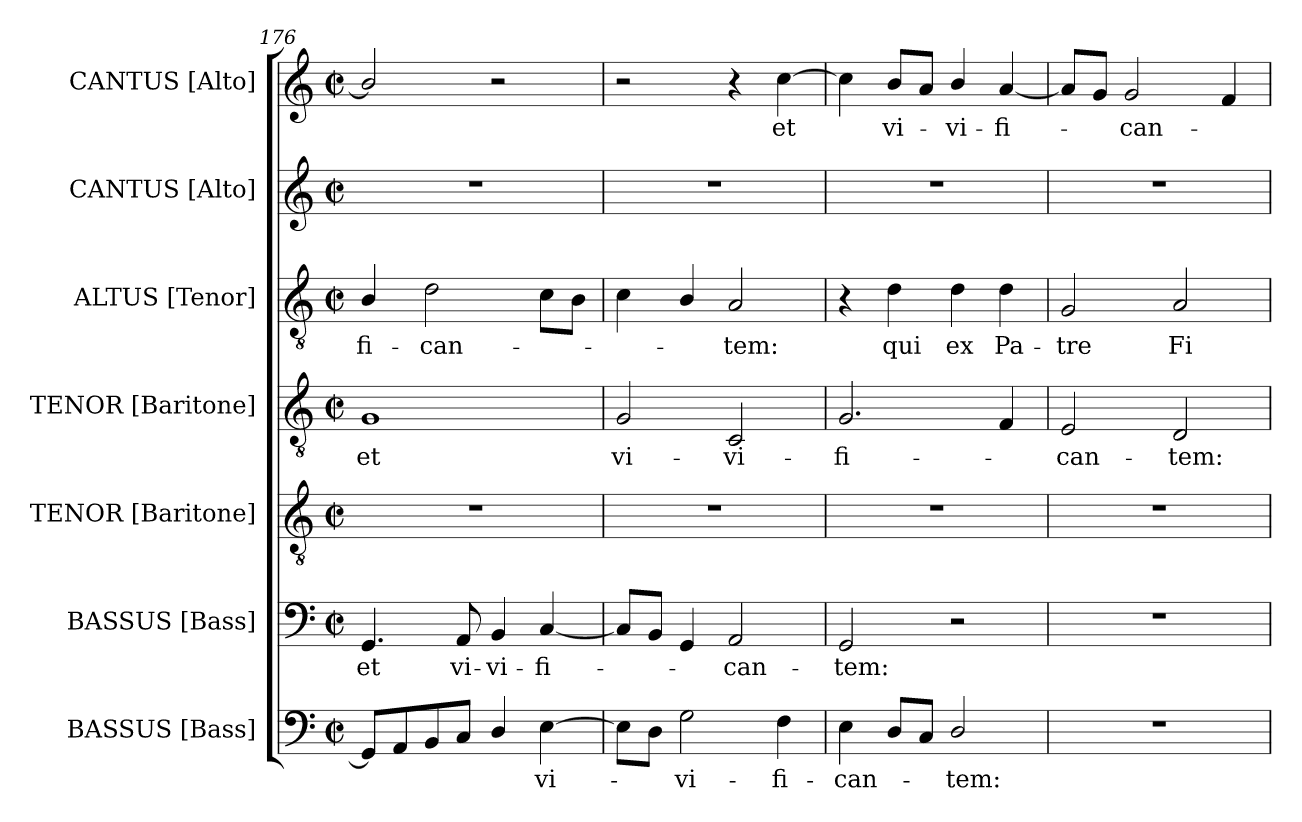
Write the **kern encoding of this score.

**kern	**text	**kern	**text	**kern	**kern	**text	**kern	**text	**kern	**kern	**text
*part7	*part7	*part6	*part6	*part5	*part4	*part4	*part3	*part3	*part2	*part1	*part1
*staff7	*staff7	*staff6	*staff6	*staff5	*staff4	*staff4	*staff3	*staff3	*staff2	*staff1	*staff1
*I"BASSUS [Bass]	*	*I"BASSUS [Bass]	*	*I"TENOR [Baritone]	*I"TENOR [Baritone]	*	*I"ALTUS [Tenor]	*	*I"CANTUS [Alto]	*I"CANTUS [Alto]	*
*I'B.	*	*I'B.	*	*I'Bar.	*I'Bar.	*	*I'T.	*	*I'A.	*I'A.	*
*clefF4	*	*clefF4	*	*clefGv2	*clefGv2	*	*clefGv2	*	*clefG2	*clefG2	*
*	*	*	*	*ITrd7c12	*ITrd7c12	*	*ITrd7c12	*	*	*	*
*k[]	*	*k[]	*	*k[]	*k[]	*	*k[]	*	*k[]	*k[]	*
*C:	*	*C:	*	*C:	*C:	*	*C:	*	*C:	*C:	*
*M2/2	*	*M2/2	*	*M2/2	*M2/2	*	*M2/2	*	*M2/2	*M2/2	*
*met(c|)	*	*met(c|)	*	*met(c|)	*met(c|)	*	*met(c|)	*	*met(c|)	*met(c|)	*
=176	=176	=176	=176	=176	=176	=176	=176	=176	=176	=176	=176
!	!	!	!LO:LY:b:color=#000000	!	!	!	!	!	!	!	!
!	!	!	!	!	!	!LO:LY:b:color=#000000	!	!	!	!	!
!	!	!	!	!	!	!	!	!LO:LY:b:color=#000000	!	!	!
8GGi/L]	.	4.GGi/	et	1r	1GGi	et	4BBi/	-fi-	1r	2bi/]	.
8AAi/	.	.	.	.	.	.	.	.	.	.	.
!	!	!	!	!	!	!	!	!LO:LY:b:color=#000000	!	!	!
8BBi/	.	.	.	.	.	.	2Di\	-can-	.	.	.
!	!	!	!LO:LY:b:color=#000000	!	!	!	!	!	!	!	!
8Ci/J	.	8AAi/	vi-	.	.	.	.	.	.	.	.
!	!	!	!LO:LY:b:color=#000000	!	!	!	!	!	!	!	!
4Di/	.	4BBi/	-vi-	.	.	.	.	.	.	2r	.
!	!LO:LY:b:color=#000000	!	!	!	!	!	!	!	!	!	!
!	!	!	!LO:LY:b:color=#000000	!	!	!	!	!	!	!	!
[>4Ei\	vi-	[<4Ci/	-fi-	.	.	.	8Ci\L	.	.	.	.
.	.	.	.	.	.	.	8BBi\J	.	.	.	.
=177	=177	=177	=177	=177	=177	=177	=177	=177	=177	=177	=177
!	!	!	!	!	!	!LO:LY:b:color=#000000	!	!	!	!	!
8Ei\L]	.	8Ci/L]	.	1r	2GGi/	vi-	4Ci\	.	1r	2r	.
8Di\J	.	8BBi/J	.	.	.	.	.	.	.	.	.
!	!LO:LY:b:color=#000000	!	!	!	!	!	!	!	!	!	!
2Gi\	-vi-	4GGi/	.	.	.	.	4BBi/	.	.	.	.
!	!	!	!LO:LY:b:color=#000000	!	!	!	!	!	!	!	!
!	!	!	!	!	!	!LO:LY:b:color=#000000	!	!	!	!	!
!	!	!	!	!	!	!	!	!LO:LY:b:color=#000000	!	!	!
.	.	2AAi/	-can-	.	2CCi/	-vi-	2AAi/	-tem:	.	4r	.
!	!LO:LY:b:color=#000000	!	!	!	!	!	!	!	!	!	!
!	!	!	!	!	!	!	!	!	!	!	!LO:LY:b:color=#000000
4Fi\	-fi-	.	.	.	.	.	.	.	.	[>4cci\	et
=178	=178	=178	=178	=178	=178	=178	=178	=178	=178	=178	=178
!	!LO:LY:b:color=#000000	!	!	!	!	!	!	!	!	!	!
!	!	!	!LO:LY:b:color=#000000	!	!	!	!	!	!	!	!
!	!	!	!	!	!	!LO:LY:b:color=#000000	!	!	!	!	!
4Ei\	-can-	2GGi/	-tem:	1r	2.GGi/	-fi-	4r	.	1r	4cci\]	.
!	!	!	!	!	!	!	!	!LO:LY:b:color=#000000	!	!	!
!	!	!	!	!	!	!	!	!	!	!	!LO:LY:b:color=#000000
8Di/L	.	.	.	.	.	.	4Di\	qui	.	8bi/L	vi-
8Ci/J	.	.	.	.	.	.	.	.	.	8ai/J	.
!	!LO:LY:b:color=#000000	!	!	!	!	!	!	!	!	!	!
!	!	!	!	!	!	!	!	!LO:LY:b:color=#000000	!	!	!
!	!	!	!	!	!	!	!	!	!	!	!LO:LY:b:color=#000000
2Di/	-tem:	2r	.	.	.	.	4Di\	ex	.	4bi/	-vi-
!	!	!	!	!	!	!	!	!LO:LY:b:color=#000000	!	!	!
!	!	!	!	!	!	!	!	!	!	!	!LO:LY:b:color=#000000
.	.	.	.	.	4FFi/	.	4Di\	Pa-	.	[<4ai/	-fi-
=179	=179	=179	=179	=179	=179	=179	=179	=179	=179	=179	=179
!	!	!	!	!	!	!LO:LY:b:color=#000000	!	!	!	!	!
!	!	!	!	!	!	!	!	!LO:LY:b:color=#000000	!	!	!
1r	.	1r	.	1r	2EEi/	-can-	2GGi/	-tre	1r	8ai/L]	.
.	.	.	.	.	.	.	.	.	.	8gi/J	.
!	!	!	!	!	!	!	!	!	!	!	!LO:LY:b:color=#000000
.	.	.	.	.	.	.	.	.	.	2gi/	-can-
!	!	!	!	!	!	!LO:LY:b:color=#000000	!	!	!	!	!
!	!	!	!	!	!	!	!	!LO:LY:b:color=#000000	!	!	!
.	.	.	.	.	2DDi/	-tem:	2AAi/	Fi-	.	.	.
.	.	.	.	.	.	.	.	.	.	4fi/	.
=	=	=	=	=	=	=	=	=	=	=	=
*-	*-	*-	*-	*-	*-	*-	*-	*-	*-	*-	*-
